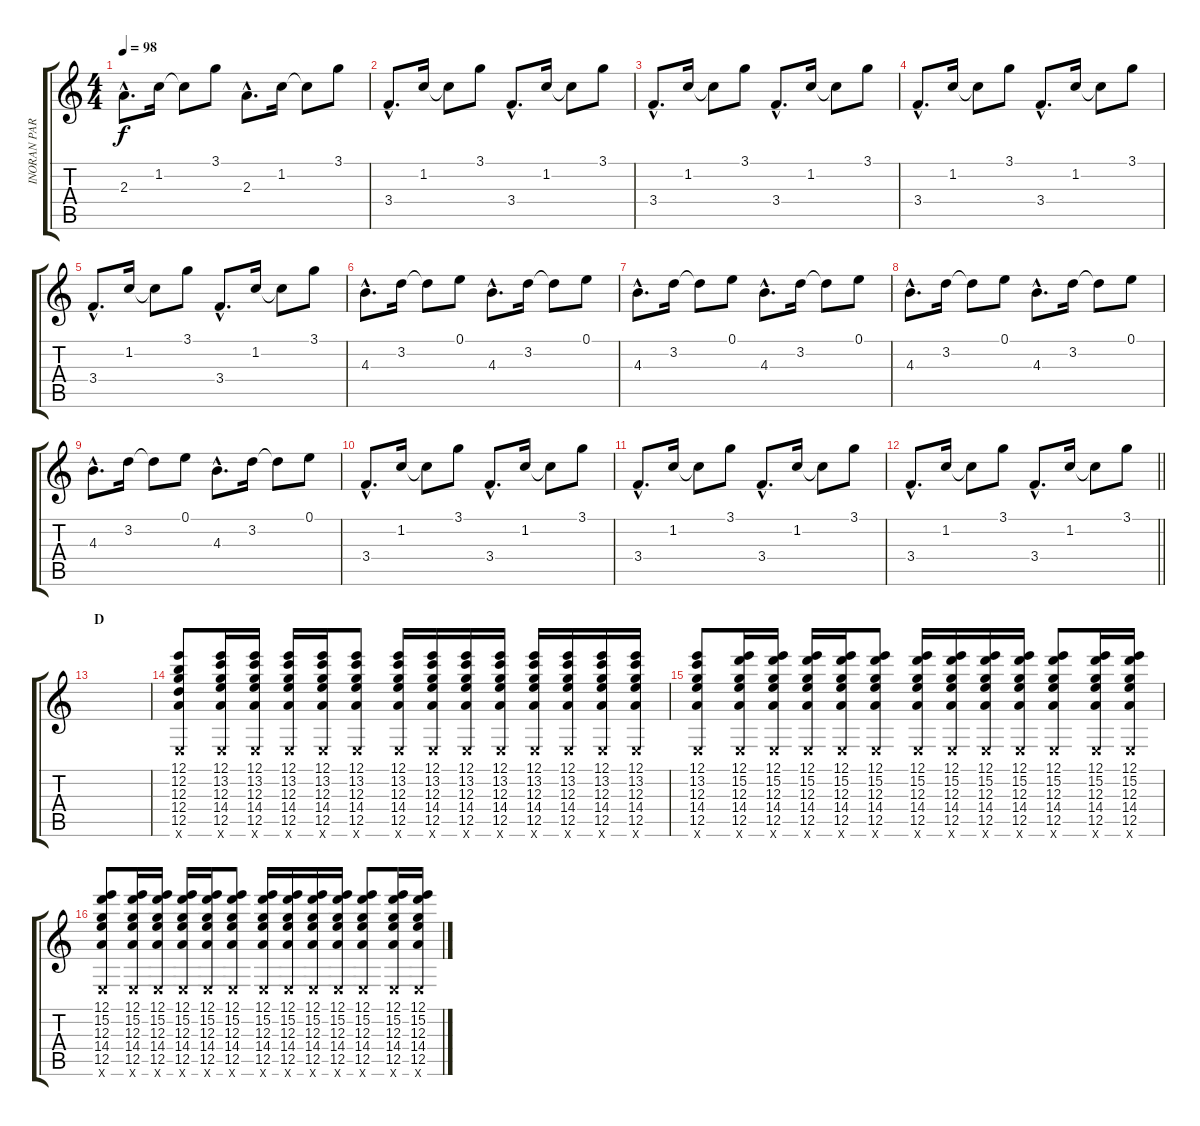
\track ("INORAN PART" "INORAN PAR") {instrument electricguitarclean}
\staff {score tabs}
\tuning (E4 B3 G3 D3 A2 E2) {hide}
\ts (4 4)
\tempo 98
\clef g2
\ks c
2.3{hac}.8{d dy f} 1.2.16 1.2{t}.8 3.1.8 2.3{hac}.8{d} 1.2.16 1.2{t}.8 3.1.8 |
3.4{hac}.8{d} 1.2.16 1.2{t}.8 3.1.8 3.4{hac}.8{d} 1.2.16 1.2{t}.8 3.1.8 |
3.4{hac}.8{d} 1.2.16 1.2{t}.8 3.1.8 3.4{hac}.8{d} 1.2.16 1.2{t}.8 3.1.8 |
3.4{hac}.8{d} 1.2.16 1.2{t}.8 3.1.8 3.4{hac}.8{d} 1.2.16 1.2{t}.8 3.1.8 |
3.4{hac}.8{d} 1.2.16 1.2{t}.8 3.1.8 3.4{hac}.8{d} 1.2.16 1.2{t}.8 3.1.8 |
4.3{hac}.8{d} 3.2.16 3.2{t}.8 0.1.8 4.3{hac}.8{d} 3.2.16 3.2{t}.8 0.1.8 |
4.3{hac}.8{d} 3.2.16 3.2{t}.8 0.1.8 4.3{hac}.8{d} 3.2.16 3.2{t}.8 0.1.8 |
4.3{hac}.8{d} 3.2.16 3.2{t}.8 0.1.8 4.3{hac}.8{d} 3.2.16 3.2{t}.8 0.1.8 |
4.3{hac}.8{d} 3.2.16 3.2{t}.8 0.1.8 4.3{hac}.8{d} 3.2.16 3.2{t}.8 0.1.8 |
3.4{hac}.8{d} 1.2.16 1.2{t}.8 3.1.8 3.4{hac}.8{d} 1.2.16 1.2{t}.8 3.1.8 |
3.4{hac}.8{d} 1.2.16 1.2{t}.8 3.1.8 3.4{hac}.8{d} 1.2.16 1.2{t}.8 3.1.8 |
\barLineRight lightlight
3.4{hac}.8{d} 1.2.16 1.2{t}.8 3.1.8 3.4{hac}.8{d} 1.2.16 1.2{t}.8 3.1.8 |
\section ("" "D")
|
(12.1 12.2 12.3 12.4 12.5 0.6{x}).8 (12.1 13.2 12.3 14.4 12.5 0.6{x}).16 (12.1 13.2 12.3 14.4 12.5 0.6{x}).16 (12.1 13.2 12.3 14.4 12.5 0.6{x}).16 (12.1 13.2 12.3 14.4 12.5 0.6{x}).16 (12.1 13.2 12.3 14.4 12.5 0.6{x}).8 (12.1 13.2 12.3 14.4 12.5 0.6{x}).16 (12.1 13.2 12.3 14.4 12.5 0.6{x}).16 (12.1 13.2 12.3 14.4 12.5 0.6{x}).16 (12.1 13.2 12.3 14.4 12.5 0.6{x}).16 (12.1 13.2 12.3 14.4 12.5 0.6{x}).16 (12.1 13.2 12.3 14.4 12.5 0.6{x}).16 (12.1 13.2 12.3 14.4 12.5 0.6{x}).16 (12.1 13.2 12.3 14.4 12.5 0.6{x}).16 |
(12.1 13.2 12.3 14.4 12.5 0.6{x}).8 (12.1 15.2 12.3 14.4 12.5 0.6{x}).16 (12.1 15.2 12.3 14.4 12.5 0.6{x}).16 (12.1 15.2 12.3 14.4 12.5 0.6{x}).16 (12.1 15.2 12.3 14.4 12.5 0.6{x}).16 (12.1 15.2 12.3 14.4 12.5 0.6{x}).8 (12.1 15.2 12.3 14.4 12.5 0.6{x}).16 (12.1 15.2 12.3 14.4 12.5 0.6{x}).16 (12.1 15.2 12.3 14.4 12.5 0.6{x}).16 (12.1 15.2 12.3 14.4 12.5 0.6{x}).16 (12.1 15.2 12.3 14.4 12.5 0.6{x}).8 (12.1 15.2 12.3 14.4 12.5 0.6{x}).16 (12.1 15.2 12.3 14.4 12.5 0.6{x}).16 |
(12.1 15.2 12.3 14.4 12.5 0.6{x}).8 (12.1 15.2 12.3 14.4 12.5 0.6{x}).16 (12.1 15.2 12.3 14.4 12.5 0.6{x}).16 (12.1 15.2 12.3 14.4 12.5 0.6{x}).16 (12.1 15.2 12.3 14.4 12.5 0.6{x}).16 (12.1 15.2 12.3 14.4 12.5 0.6{x}).8 (12.1 15.2 12.3 14.4 12.5 0.6{x}).16 (12.1 15.2 12.3 14.4 12.5 0.6{x}).16 (12.1 15.2 12.3 14.4 12.5 0.6{x}).16 (12.1 15.2 12.3 14.4 12.5 0.6{x}).16 (12.1 15.2 12.3 14.4 12.5 0.6{x}).8 (12.1 15.2 12.3 14.4 12.5 0.6{x}).16 (12.1 15.2 12.3 14.4 12.5 0.6{x}).16
